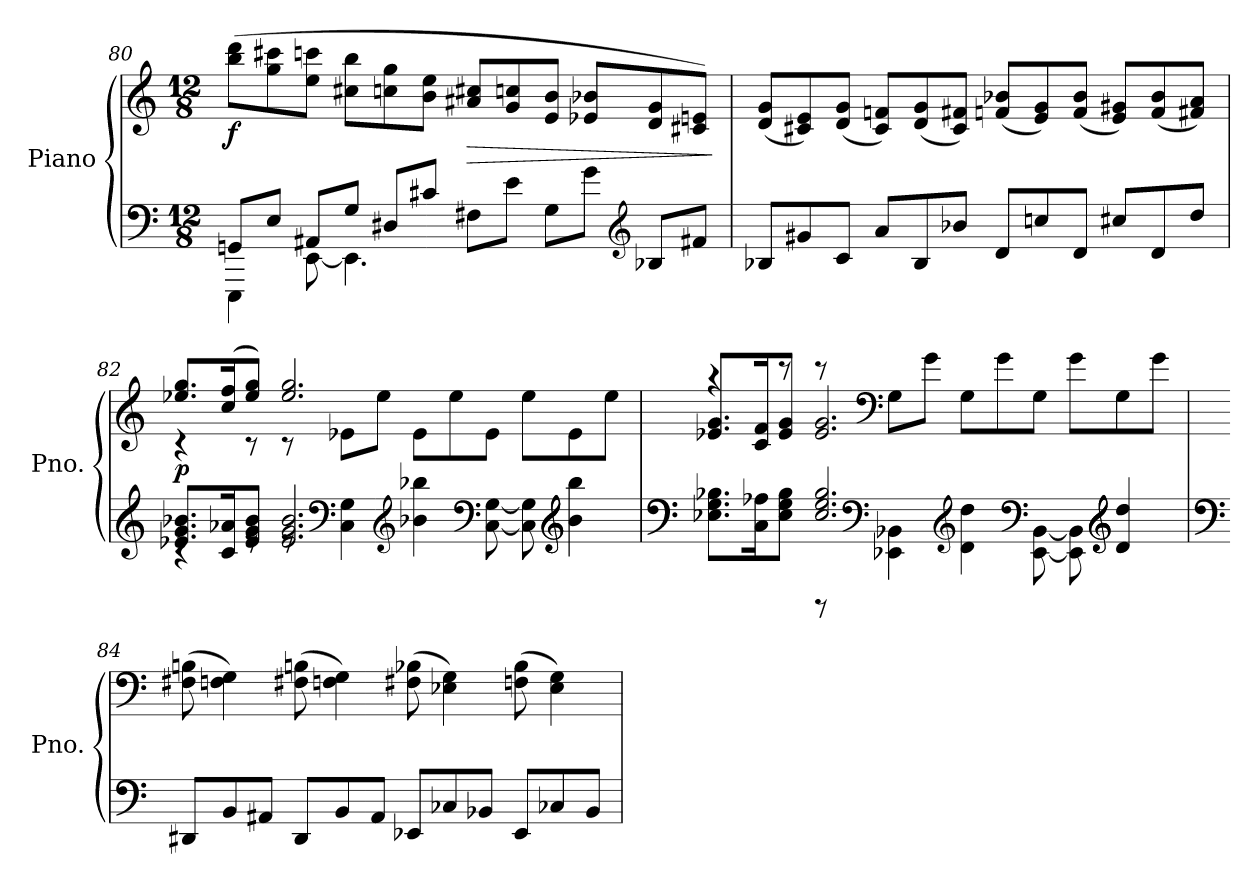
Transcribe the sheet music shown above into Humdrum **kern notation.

**kern	**kern	**dynam
*part1	*part1	*part1
*staff2	*staff1	*staff1/2
*I"Piano	*	*
*I'Pno.	*	*
*clefF4	*clefG2	*
*k[]	*k[]	*
*M12/8	*M12/8	*
=80	=80	=80
*^	*	*
!	!	!	!LO:DY:b
8GGn/L	4EEE\	(>8bb\ 8ddd\L	f
8E/J	.	8gg\ 8ccc#X\	.
8AA#X/L	[8EE\	8ee\ 8cccn\J	.
8G/J	4.EE\]	8cc#X\ 8bb\L	.
8D#X/L	.	8ccn\ 8gg\	.
8c#X/J	.	8b\ 8ee\J	.
!	!	!	!LO:HP:b
8F#X\L	2.ryy	8a#X/ 8cc#X/L	>
8e\J	.	8g/ 8ccn/	.
8G\L	.	8e/ 8b/J	.
8g\J	.	8e-X/ 8b-X/L	.
*clefG2	*	*	*
8B-X/L	.	8d/ 8g/	.
8f#X/J	.	8c#X/ 8en/J)	.
*v	*v	*	*
.	.	]
!!LO:LB:g=z
=81	=81	=81
8B-X/L	(<8d/ 8g/L	.
8g#X/	8c#X/ 8e/)	.
8c/J	(<8d/ 8g/J	.
8a/L	8c#/ 8fn/L)	.
8B-/	(<8d/ 8g/	.
8b-X/J	8c#/ 8f#X/J)	.
*	*MM90	*
8d/L	(<8fn/ 8b-X/L	.
8ccn/	8e/ 8g/)	.
8d/J	(<8f/ 8b-/J	.
8cc#X/L	8e/ 8g#X/L)	.
8d/	(<8f/ 8b-/	.
8dd/J	8f#X/ 8a/J)	.
=82	=82	=82
*	*MM75	*
*^	*^	*
!	!	!	!	!LO:DY:b
8.e-X/ 8.g/ 8.b-X/L	4rc	8.ee-X/ 8.gg/L	4r	p
16c/ 16a-X/K	.	(>16cc/ 16ff/K	.	.
8e-/ 8g/ 8b-/J	8re	8ee-/ 8gg/J)	8r	.
*	*	*MM90	*	*
2.e-/ 2.g/ 2.b-/	8re	2.ee-/ 2.gg/	8r	.
*clefF4	*	*	*	*
.	4C\ 4G\	.	8e-X\L	.
.	.	.	8ee-\J	.
*clefG2	*	*	*	*
.	4b-X\ 4bb-X\	.	8e-\L	.
.	.	.	8ee-\	.
*clefF4	*	*	*	*
.	[8C\ [8G\	.	8e-\J	.
8ryy	8C\] 8G\]	8ryy	8ee-\L	.
*clefG2	*	*	*	*
4ryy	4b-\ 4bb-\	4ryy	8e-\	.
.	.	.	8ee-\J	.
!!LO:LB:g=z	!!
=83	=83	=83	=83	=83
*clefF4	*	*	*	*
8.E-X\ 8.G\ 8.B-X\L	4.ryy	8.e-X/ 8.g/L	4raa	.
16C\ 16A-X\K	.	16c/ 16f/K	.	.
8E-\ 8G\ 8B-\J	.	8e-/ 8g/J	8rccc	.
2.E-/ 2.G/ 2.B-/	8rBBBB	2.e-/ 2.g/	8rccc	.
*clefF4	*	*clefF4	*	*
.	4EE-X\ 4BB-X\	.	8G\L	.
.	.	.	8g\J	.
*clefG2	*	*	*	*
.	4d\ 4dd\	.	8G\L	.
.	.	.	8g\	.
*clefF4	*	*	*	*
.	[8EE-\ [8BB-\	.	8G\J	.
8ryy	8EE-\] 8BB-\]	8ryy	8g\L	.
*clefG2	*	*	*	*
4ryy	4d/ 4dd/	4ryy	8G\	.
.	.	.	8g\J	.
*v	*v	*	*	*
*	*v	*v	*
=84	=84	=84
*clefF4	*	*
8DD#X/L	(>8F#X\ 8Bn\	.
8BB/	4Fn\ 4G\)	.
8AA#X/J	.	.
8DD#/L	(>8F#X\ 8Bn\	.
8BB/	4Fn\ 4G\)	.
8AA#/J	.	.
8EE-X/L	(>8F#X\ 8B-X\	.
8C-X/	4E-X\ 4G\)	.
8BB-X/J	.	.
8EE-/L	(>8Fn\ 8B-\	.
8C-X/	4E-\ 4G\)	.
8BB-/J	.	.
=	=	=
*-	*-	*-
